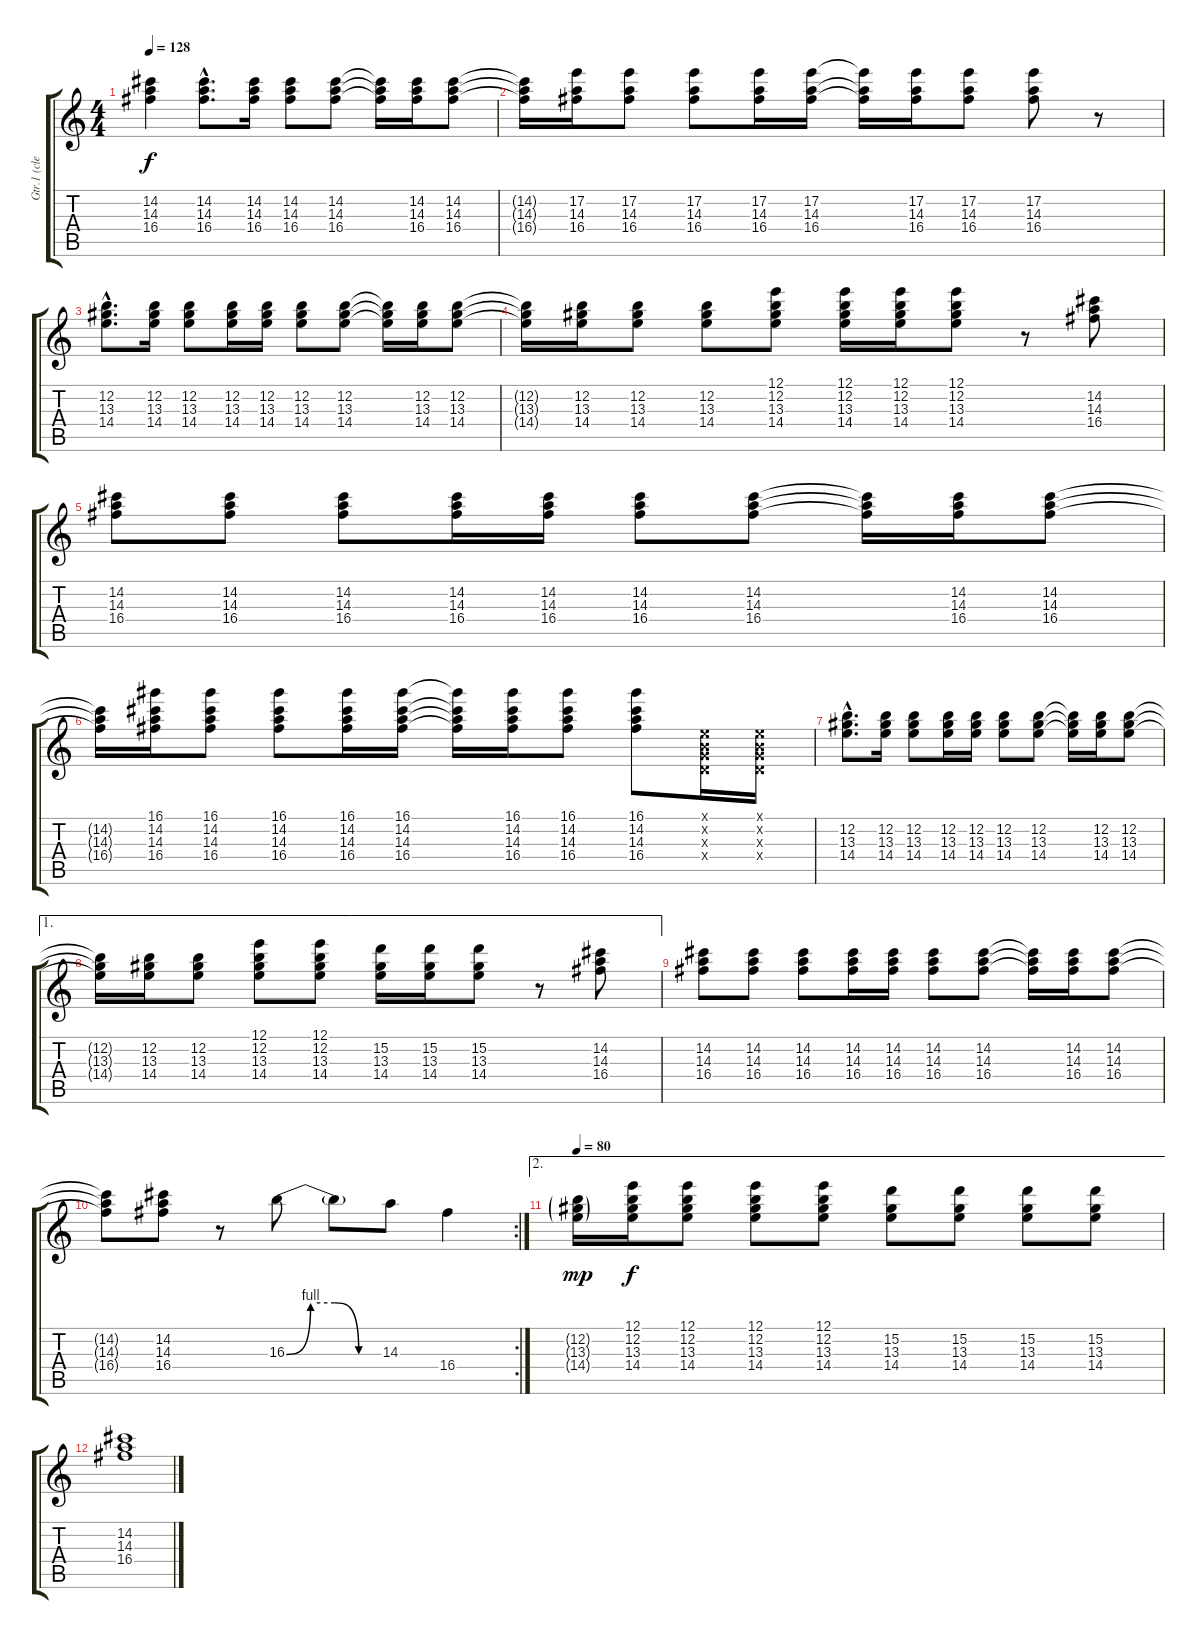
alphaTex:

\track ("Gtr.1 (clean)" "Gtr.1 (cle") {instrument electricguitarclean}
\staff {score tabs}
\tuning (E4 B3 G3 D3 A2 E2) {hide}
\ts (4 4)
\tempo 128
\clef g2
\ks c
(14.2 14.3 16.4).4{dy f} (14.2{hac} 14.3{hac} 16.4{hac}).8{d} (14.2 14.3 16.4).16 (14.2 14.3 16.4).8 (14.2 14.3 16.4).8 (14.2{t} 14.3{t} 16.4{t}).16 (14.2 14.3 16.4).16 (14.2 14.3 16.4).8 |
(14.2{t} 14.3{t} 16.4{t}).16 (17.2 14.3 16.4).16 (17.2 14.3 16.4).8 (17.2 14.3 16.4).8 (17.2 14.3 16.4).16 (17.2 14.3 16.4).16 (17.2{t} 14.3{t} 16.4{t}).16 (17.2 14.3 16.4).16 (17.2 14.3 16.4).8 (17.2 14.3 16.4).8 r.8 |
(12.2{hac} 13.3{hac} 14.4{hac}).8{d} (12.2 13.3 14.4).16 (12.2 13.3 14.4).8 (12.2 13.3 14.4).16 (12.2 13.3 14.4).16 (12.2 13.3 14.4).8 (12.2 13.3 14.4).8 (12.2{t} 13.3{t} 14.4{t}).16 (12.2 13.3 14.4).16 (12.2 13.3 14.4).8 |
(12.2{t} 13.3{t} 14.4{t}).16 (12.2 13.3 14.4).16 (12.2 13.3 14.4).8 (12.2 13.3 14.4).8 (12.1 12.2 13.3 14.4).8 (12.1 12.2 13.3 14.4).16 (12.1 12.2 13.3 14.4).16 (12.1 12.2 13.3 14.4).8 r.8 (14.2 14.3 16.4).8 |
(14.2 14.3 16.4).8 (14.2 14.3 16.4).8 (14.2 14.3 16.4).8 (14.2 14.3 16.4).16 (14.2 14.3 16.4).16 (14.2 14.3 16.4).8 (14.2 14.3 16.4).8 (14.2{t} 14.3{t} 16.4{t}).16 (14.2 14.3 16.4).16 (14.2 14.3 16.4).8 |
(14.2{t} 14.3{t} 16.4{t}).16 (16.1 14.2 14.3 16.4).16 (16.1 14.2 14.3 16.4).8 (16.1 14.2 14.3 16.4).8 (16.1 14.2 14.3 16.4).16 (16.1 14.2 14.3 16.4).16 (16.1{t} 14.2{t} 14.3{t} 16.4{t}).16 (16.1 14.2 14.3 16.4).16 (16.1 14.2 14.3 16.4).8 (16.1 14.2 14.3 16.4).8 (0.1{x} 0.2{x} 0.3{x} 0.4{x}).16 (0.1{x} 0.2{x} 0.3{x} 0.4{x}).16 |
(12.2{hac} 13.3{hac} 14.4{hac}).8{d} (12.2 13.3 14.4).16 (12.2 13.3 14.4).8 (12.2 13.3 14.4).16 (12.2 13.3 14.4).16 (12.2 13.3 14.4).8 (12.2 13.3 14.4).8 (12.2{t} 13.3{t} 14.4{t}).16 (12.2 13.3 14.4).16 (12.2 13.3 14.4).8 |
\ae 1
(12.2{t} 13.3{t} 14.4{t}).16 (12.2 13.3 14.4).16 (12.2 13.3 14.4).8 (12.1 12.2 13.3 14.4).8 (12.1 12.2 13.3 14.4).8 (15.2 13.3 14.4).16 (15.2 13.3 14.4).16 (15.2 13.3 14.4).8 r.8 (14.2 14.3 16.4).8 |
(14.2 14.3 16.4).8 (14.2 14.3 16.4).8 (14.2 14.3 16.4).8 (14.2 14.3 16.4).16 (14.2 14.3 16.4).16 (14.2 14.3 16.4).8 (14.2 14.3 16.4).8 (14.2{t} 14.3{t} 16.4{t}).16 (14.2 14.3 16.4).16 (14.2 14.3 16.4).8 |
\rc 2
(14.2{t} 14.3{t} 16.4{t}).8 (14.2 14.3 16.4).8 r.8 16.3{be (custom 0 0 15 4 30 4 45 0 60 0)}.8 16.3{t}.8 14.3.8 16.4.4 |
\ae 2
\tempo 80
(12.2{g} 13.3{g} 14.4{g}).16{dy mp} (12.1 12.2 13.3 14.4).16{dy f} (12.1 12.2 13.3 14.4).8 (12.1 12.2 13.3 14.4).8 (12.1 12.2 13.3 14.4).8 (15.2 13.3 14.4).8 (15.2 13.3 14.4).8 (15.2 13.3 14.4).8 (15.2 13.3 14.4).8 |
(14.2 14.3 16.4).1
